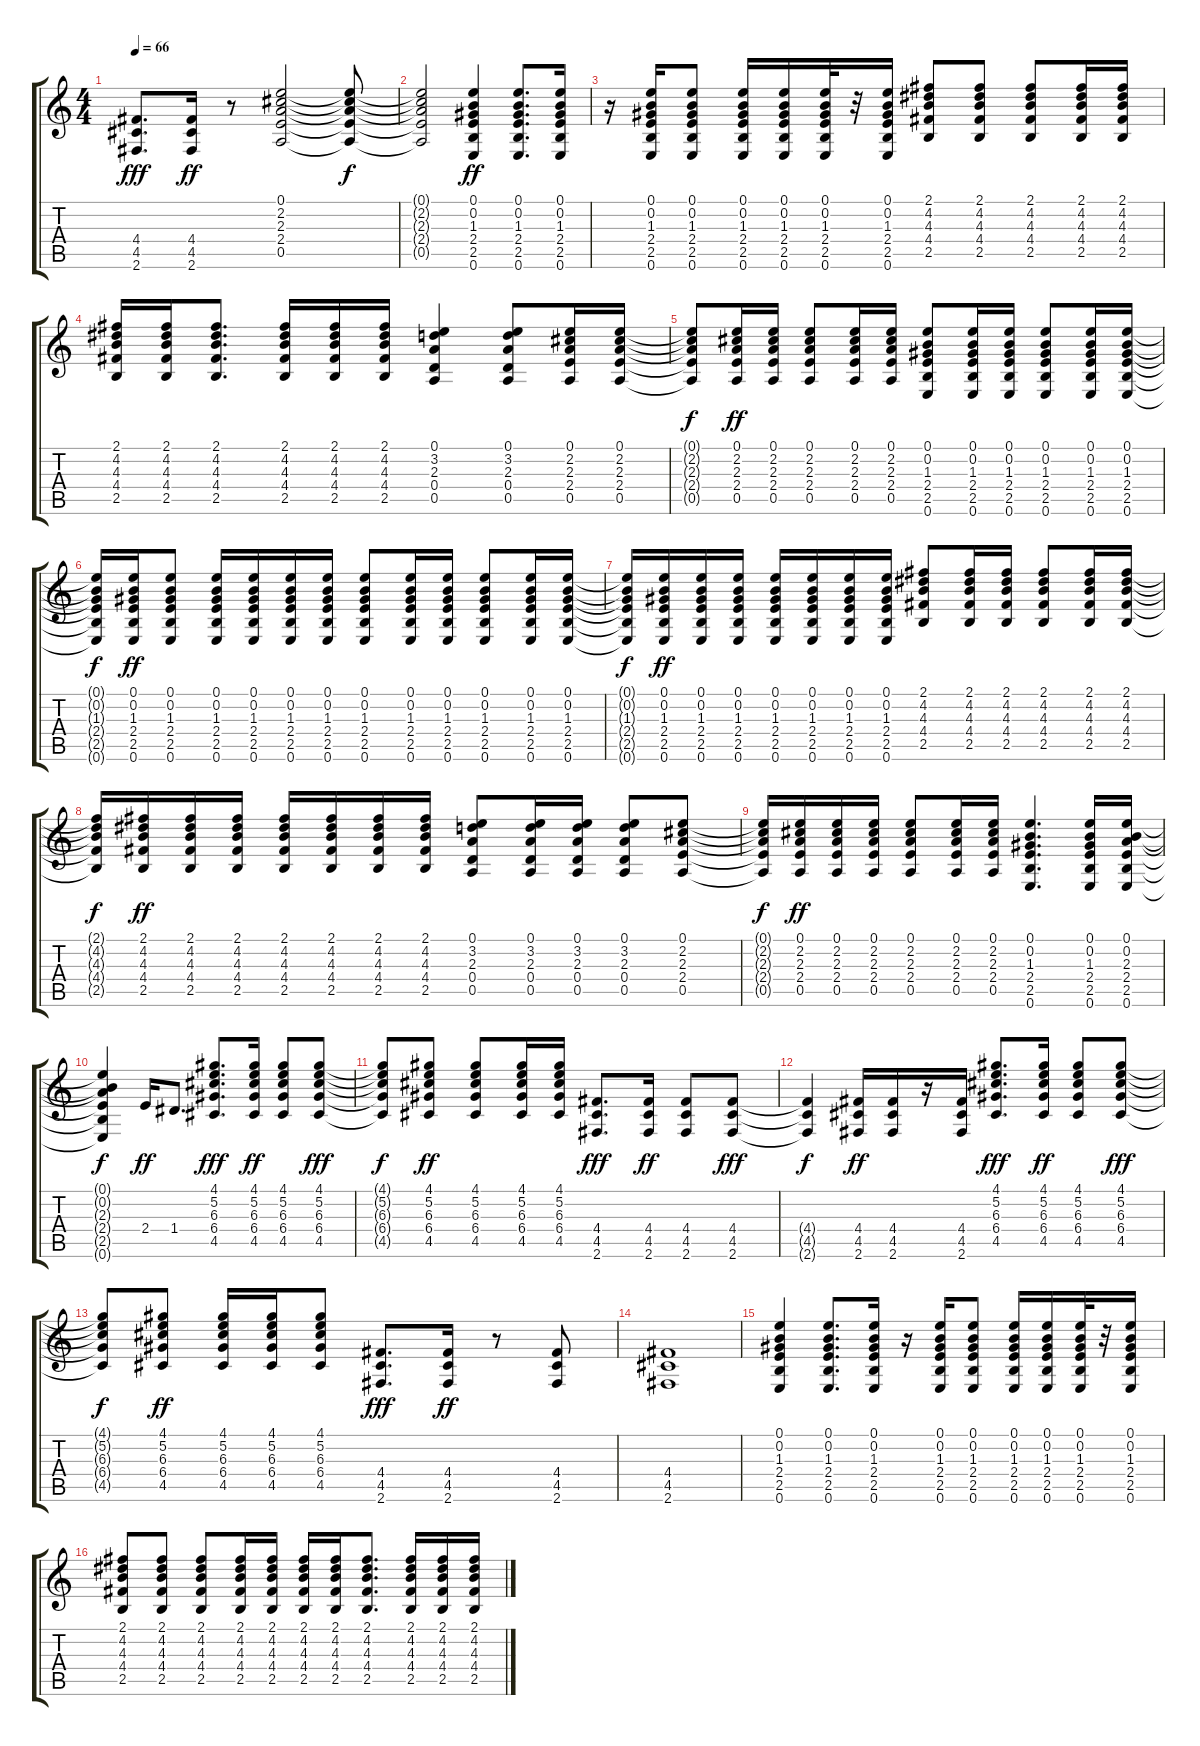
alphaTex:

\track "" {instrument acousticguitarsteel}
\staff {score tabs}
\tuning (E4 B3 G3 D3 A2 E2) {hide}
\ts (4 4)
\tempo 66
\clef g2
\ks c
(4.4 4.5 2.6).8{d dy fff} (4.4 4.5 2.6).16{dy ff} r.8 (0.1 2.2 2.3 2.4 0.5).2 (0.1{t} 2.2{t} 2.3{t} 2.4{t} 0.5{t}).8{dy f} |
(0.1{t} 2.2{t} 2.3{t} 2.4{t} 0.5{t}).2 (0.1 0.2 1.3 2.4 2.5 0.6).4{dy ff} (0.1 0.2 1.3 2.4 2.5 0.6).8{d} (0.1 0.2 1.3 2.4 2.5 0.6).16 |
r.16 (0.1 0.2 1.3 2.4 2.5 0.6).16 (0.1 0.2 1.3 2.4 2.5 0.6).8 (0.1 0.2 1.3 2.4 2.5 0.6).16 (0.1 0.2 1.3 2.4 2.5 0.6).16 (0.1 0.2 1.3 2.4 2.5 0.6).32 r.32 (0.1 0.2 1.3 2.4 2.5 0.6).16 (2.1 4.2 4.3 4.4 2.5).8 (2.1 4.2 4.3 4.4 2.5).8 (2.1 4.2 4.3 4.4 2.5).8 (2.1 4.2 4.3 4.4 2.5).16 (2.1 4.2 4.3 4.4 2.5).16 |
(2.1 4.2 4.3 4.4 2.5).16 (2.1 4.2 4.3 4.4 2.5).16 (2.1 4.2 4.3 4.4 2.5).8{d} (2.1 4.2 4.3 4.4 2.5).16 (2.1 4.2 4.3 4.4 2.5).16 (2.1 4.2 4.3 4.4 2.5).16 (0.1 3.2 2.3 0.4 0.5).4 (0.1 3.2 2.3 0.4 0.5).8 (0.1 2.2 2.3 2.4 0.5).16 (0.1 2.2 2.3 2.4 0.5).16 |
(0.1{t} 2.2{t} 2.3{t} 2.4{t} 0.5{t}).8{dy f} (0.1 2.2 2.3 2.4 0.5).16{dy ff} (0.1 2.2 2.3 2.4 0.5).16 (0.1 2.2 2.3 2.4 0.5).8 (0.1 2.2 2.3 2.4 0.5).16 (0.1 2.2 2.3 2.4 0.5).16 (0.1 0.2 1.3 2.4 2.5 0.6).8 (0.1 0.2 1.3 2.4 2.5 0.6).16 (0.1 0.2 1.3 2.4 2.5 0.6).16 (0.1 0.2 1.3 2.4 2.5 0.6).8 (0.1 0.2 1.3 2.4 2.5 0.6).16 (0.1 0.2 1.3 2.4 2.5 0.6).16 |
(0.1{t} 0.2{t} 1.3{t} 2.4{t} 2.5{t} 0.6{t}).16{dy f} (0.1 0.2 1.3 2.4 2.5 0.6).16{dy ff} (0.1 0.2 1.3 2.4 2.5 0.6).8 (0.1 0.2 1.3 2.4 2.5 0.6).16 (0.1 0.2 1.3 2.4 2.5 0.6).16 (0.1 0.2 1.3 2.4 2.5 0.6).16 (0.1 0.2 1.3 2.4 2.5 0.6).16 (0.1 0.2 1.3 2.4 2.5 0.6).8 (0.1 0.2 1.3 2.4 2.5 0.6).16 (0.1 0.2 1.3 2.4 2.5 0.6).16 (0.1 0.2 1.3 2.4 2.5 0.6).8 (0.1 0.2 1.3 2.4 2.5 0.6).16 (0.1 0.2 1.3 2.4 2.5 0.6).16 |
(0.1{t} 0.2{t} 1.3{t} 2.4{t} 2.5{t} 0.6{t}).16{dy f} (0.1 0.2 1.3 2.4 2.5 0.6).16{dy ff} (0.1 0.2 1.3 2.4 2.5 0.6).16 (0.1 0.2 1.3 2.4 2.5 0.6).16 (0.1 0.2 1.3 2.4 2.5 0.6).16 (0.1 0.2 1.3 2.4 2.5 0.6).16 (0.1 0.2 1.3 2.4 2.5 0.6).16 (0.1 0.2 1.3 2.4 2.5 0.6).16 (2.1 4.2 4.3 4.4 2.5).8 (2.1 4.2 4.3 4.4 2.5).16 (2.1 4.2 4.3 4.4 2.5).16 (2.1 4.2 4.3 4.4 2.5).8 (2.1 4.2 4.3 4.4 2.5).16 (2.1 4.2 4.3 4.4 2.5).16 |
(2.1{t} 4.2{t} 4.3{t} 4.4{t} 2.5{t}).16{dy f} (2.1 4.2 4.3 4.4 2.5).16{dy ff} (2.1 4.2 4.3 4.4 2.5).16 (2.1 4.2 4.3 4.4 2.5).16 (2.1 4.2 4.3 4.4 2.5).16 (2.1 4.2 4.3 4.4 2.5).16 (2.1 4.2 4.3 4.4 2.5).16 (2.1 4.2 4.3 4.4 2.5).16 (0.1 3.2 2.3 0.4 0.5).8 (0.1 3.2 2.3 0.4 0.5).16 (0.1 3.2 2.3 0.4 0.5).16 (0.1 3.2 2.3 0.4 0.5).8 (0.1 2.2 2.3 2.4 0.5).8 |
(0.1{t} 2.2{t} 2.3{t} 2.4{t} 0.5{t}).16{dy f} (0.1 2.2 2.3 2.4 0.5).16{dy ff} (0.1 2.2 2.3 2.4 0.5).16 (0.1 2.2 2.3 2.4 0.5).16 (0.1 2.2 2.3 2.4 0.5).8 (0.1 2.2 2.3 2.4 0.5).16 (0.1 2.2 2.3 2.4 0.5).16 (0.1 0.2 1.3 2.4 2.5 0.6).4{d} (0.1 0.2 1.3 2.4 2.5 0.6).16 (0.1 0.2 2.3 2.4 2.5 0.6).16 |
(0.1{t} 0.2{t} 2.3{t} 2.4{t} 2.5{t} 0.6{t}).4{dy f} 2.4.16{dy ff} 1.4.8{d} (4.1 5.2 6.3 6.4 4.5).8{d dy fff} (4.1 5.2 6.3 6.4 4.5).16{dy ff} (4.1 5.2 6.3 6.4 4.5).8 (4.1 5.2 6.3 6.4 4.5).8{dy fff} |
(4.1{t} 5.2{t} 6.3{t} 6.4{t} 4.5{t}).8{dy f} (4.1 5.2 6.3 6.4 4.5).8{dy ff} (4.1 5.2 6.3 6.4 4.5).8 (4.1 5.2 6.3 6.4 4.5).16 (4.1 5.2 6.3 6.4 4.5).16 (4.4 4.5 2.6).8{d dy fff} (4.4 4.5 2.6).16{dy ff} (4.4 4.5 2.6).8 (4.4 4.5 2.6).8{dy fff} |
(4.4{t} 4.5{t} 2.6{t}).4{dy f} (4.4 4.5 2.6).16{dy ff} (4.4 4.5 2.6).16 r.16 (4.4 4.5 2.6).16 (4.1 5.2 6.3 6.4 4.5).8{d dy fff} (4.1 5.2 6.3 6.4 4.5).16{dy ff} (4.1 5.2 6.3 6.4 4.5).8 (4.1 5.2 6.3 6.4 4.5).8{dy fff} |
(4.1{t} 5.2{t} 6.3{t} 6.4{t} 4.5{t}).8{dy f} (4.1 5.2 6.3 6.4 4.5).8{dy ff} (4.1 5.2 6.3 6.4 4.5).16 (4.1 5.2 6.3 6.4 4.5).16 (4.1 5.2 6.3 6.4 4.5).8 (4.4 4.5 2.6).8{d dy fff} (4.4 4.5 2.6).16{dy ff} r.8 (4.4 4.5 2.6).8 |
(4.4 4.5 2.6).1 |
(0.1 0.2 1.3 2.4 2.5 0.6).4 (0.1 0.2 1.3 2.4 2.5 0.6).8{d} (0.1 0.2 1.3 2.4 2.5 0.6).16 r.16 (0.1 0.2 1.3 2.4 2.5 0.6).16 (0.1 0.2 1.3 2.4 2.5 0.6).8 (0.1 0.2 1.3 2.4 2.5 0.6).16 (0.1 0.2 1.3 2.4 2.5 0.6).16 (0.1 0.2 1.3 2.4 2.5 0.6).32 r.32 (0.1 0.2 1.3 2.4 2.5 0.6).16 |
(2.1 4.2 4.3 4.4 2.5).8 (2.1 4.2 4.3 4.4 2.5).8 (2.1 4.2 4.3 4.4 2.5).8 (2.1 4.2 4.3 4.4 2.5).16 (2.1 4.2 4.3 4.4 2.5).16 (2.1 4.2 4.3 4.4 2.5).16 (2.1 4.2 4.3 4.4 2.5).16 (2.1 4.2 4.3 4.4 2.5).8{d} (2.1 4.2 4.3 4.4 2.5).16 (2.1 4.2 4.3 4.4 2.5).16 (2.1 4.2 4.3 4.4 2.5).16
